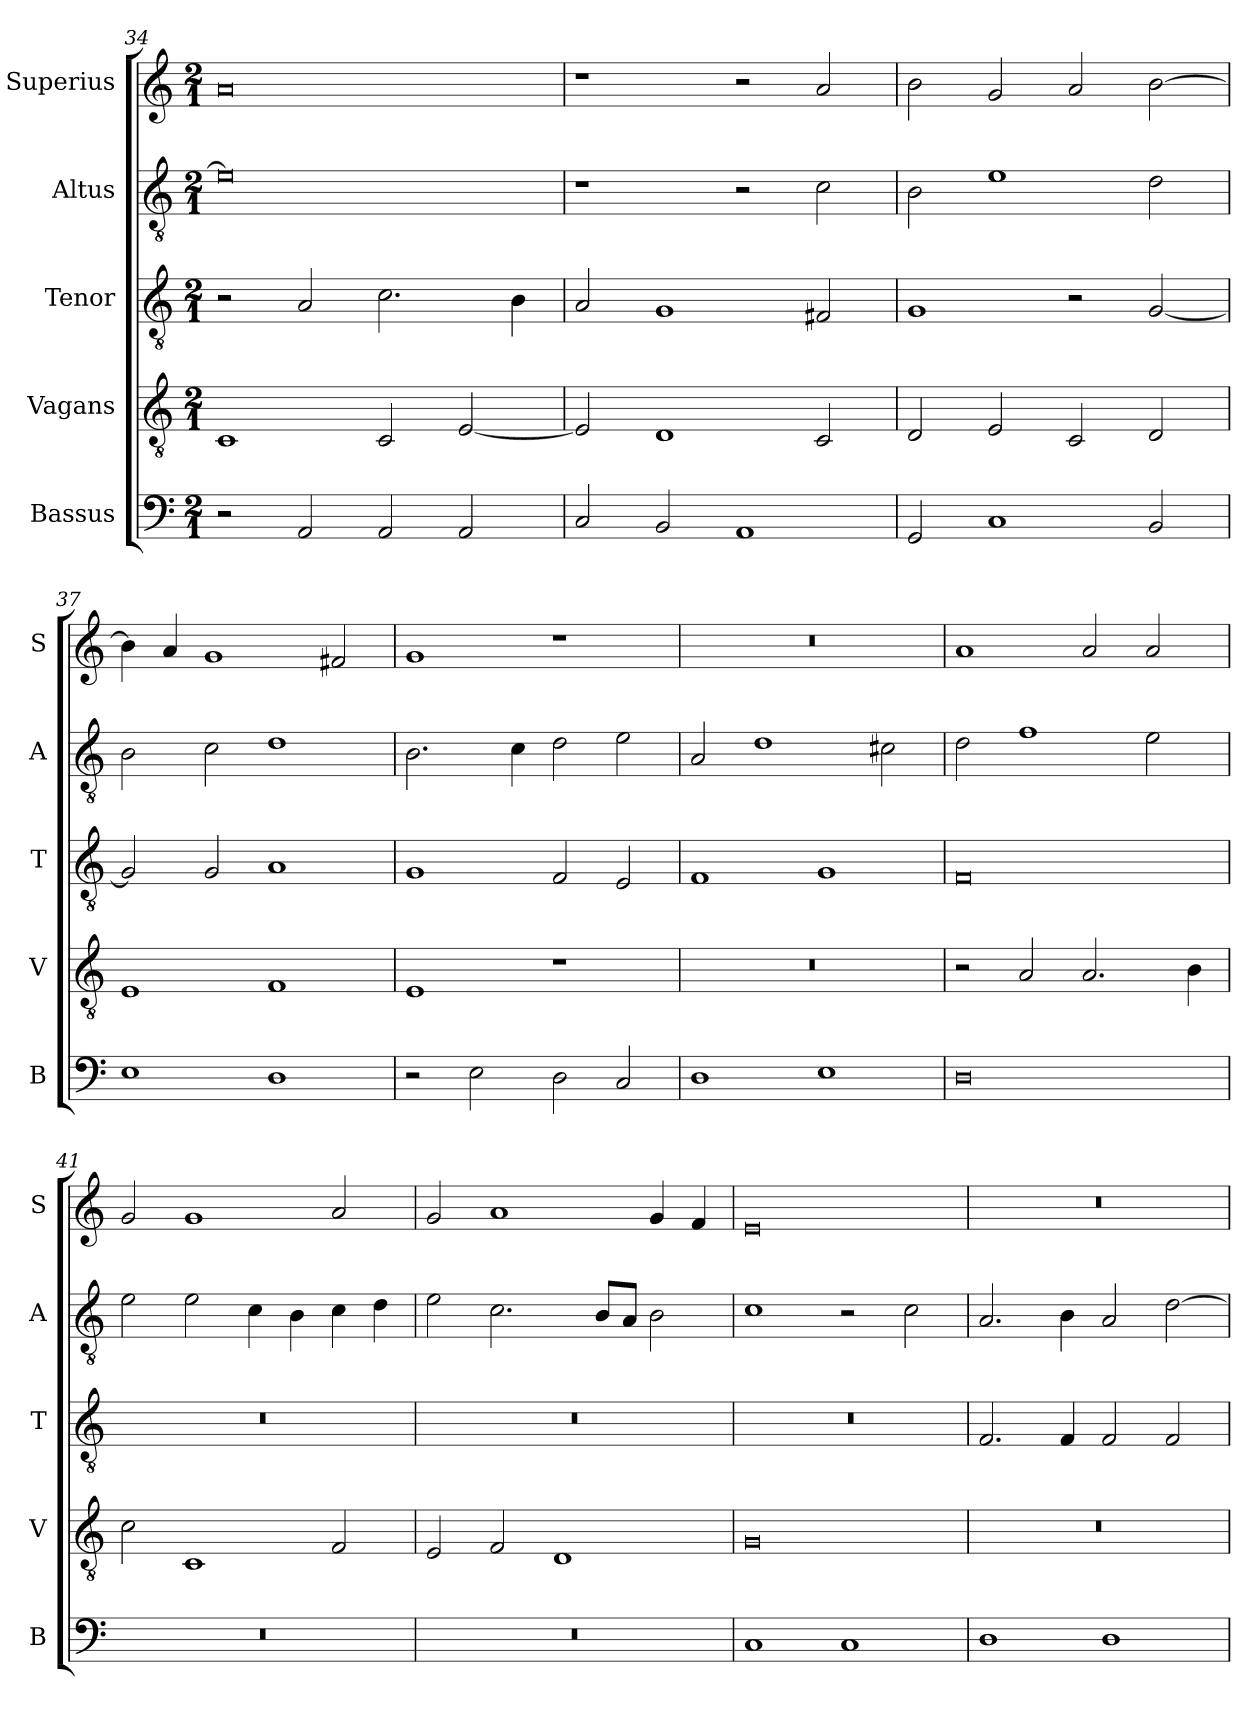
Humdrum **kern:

**kern	**kern	**kern	**kern	**kern
*part5	*part4	*part3	*part2	*part1
*staff5	*staff4	*staff3	*staff2	*staff1
*I"Bassus	*I"Vagans	*I"Tenor	*I"Altus	*I"Superius
*I'B	*I'V	*I'T	*I'A	*I'S
*clefF4	*clefGv2	*clefGv2	*clefGv2	*clefG2
*k[]	*k[]	*k[]	*k[]	*k[]
*M2/1	*M2/1	*M2/1	*M2/1	*M2/1
=34	=34	=34	=34	=34
2r	1C	2r	0e]	0a
2AA/	.	2A/	.	.
2AA/	2C/	2.c\	.	.
2AA/	[2E/	.	.	.
.	.	4B\	.	.
=35	=35	=35	=35	=35
2C/	2E/]	2A/	1r	1r
2BB/	1D	1G	.	.
1AA	.	.	2r	2r
.	2C/	2F#X/	2c\	2a/
=36	=36	=36	=36	=36
2GG/	2D/	1G	2B\	2b\
1C	2E/	.	1e	2g/
.	2C/	2r	.	2a/
2BB/	2D/	[2G/	2d\	[2b\
=37	=37	=37	=37	=37
1E	1E	2G/]	2B\	4b\]
.	.	.	.	4a/
.	.	2G/	2c\	1g
1D	1F	1A	1d	.
.	.	.	.	2f#X/
=38	=38	=38	=38	=38
2r	1E	1G	2.B\	1g
2E\	.	.	.	.
.	.	.	4c\	.
2D\	1r	2F/	2d\	1r
2C/	.	2E/	2e\	.
=39	=39	=39	=39	=39
1D	0r	1F	2A/	0r
.	.	.	1d	.
1E	.	1G	.	.
.	.	.	2c#X\	.
=40	=40	=40	=40	=40
0D	2r	0F	2d\	1a
.	2A/	.	1f	.
.	2.A/	.	.	2a/
.	.	.	2e\	2a/
.	4B\	.	.	.
=41	=41	=41	=41	=41
0r	2c\	0r	2e\	2g/
.	1C	.	2e\	1g
.	.	.	4c\	.
.	.	.	4B\	.
.	2F/	.	4c\	2a/
.	.	.	4d\	.
=42	=42	=42	=42	=42
0r	2E/	0r	2e\	2g/
.	2F/	.	2.c\	1a
.	1D	.	.	.
.	.	.	8B/L	.
.	.	.	8A/J	.
.	.	.	2B\	4g/
.	.	.	.	4f/
=43	=43	=43	=43	=43
1C	0G	0r	1c	0e
1C	.	.	2r	.
.	.	.	2c\	.
=44	=44	=44	=44	=44
1D	0r	2.F/	2.A/	0r
.	.	4F/	4B\	.
1D	.	2F/	2A/	.
.	.	2F/	[2d\	.
=	=	=	=	=
*-	*-	*-	*-	*-
